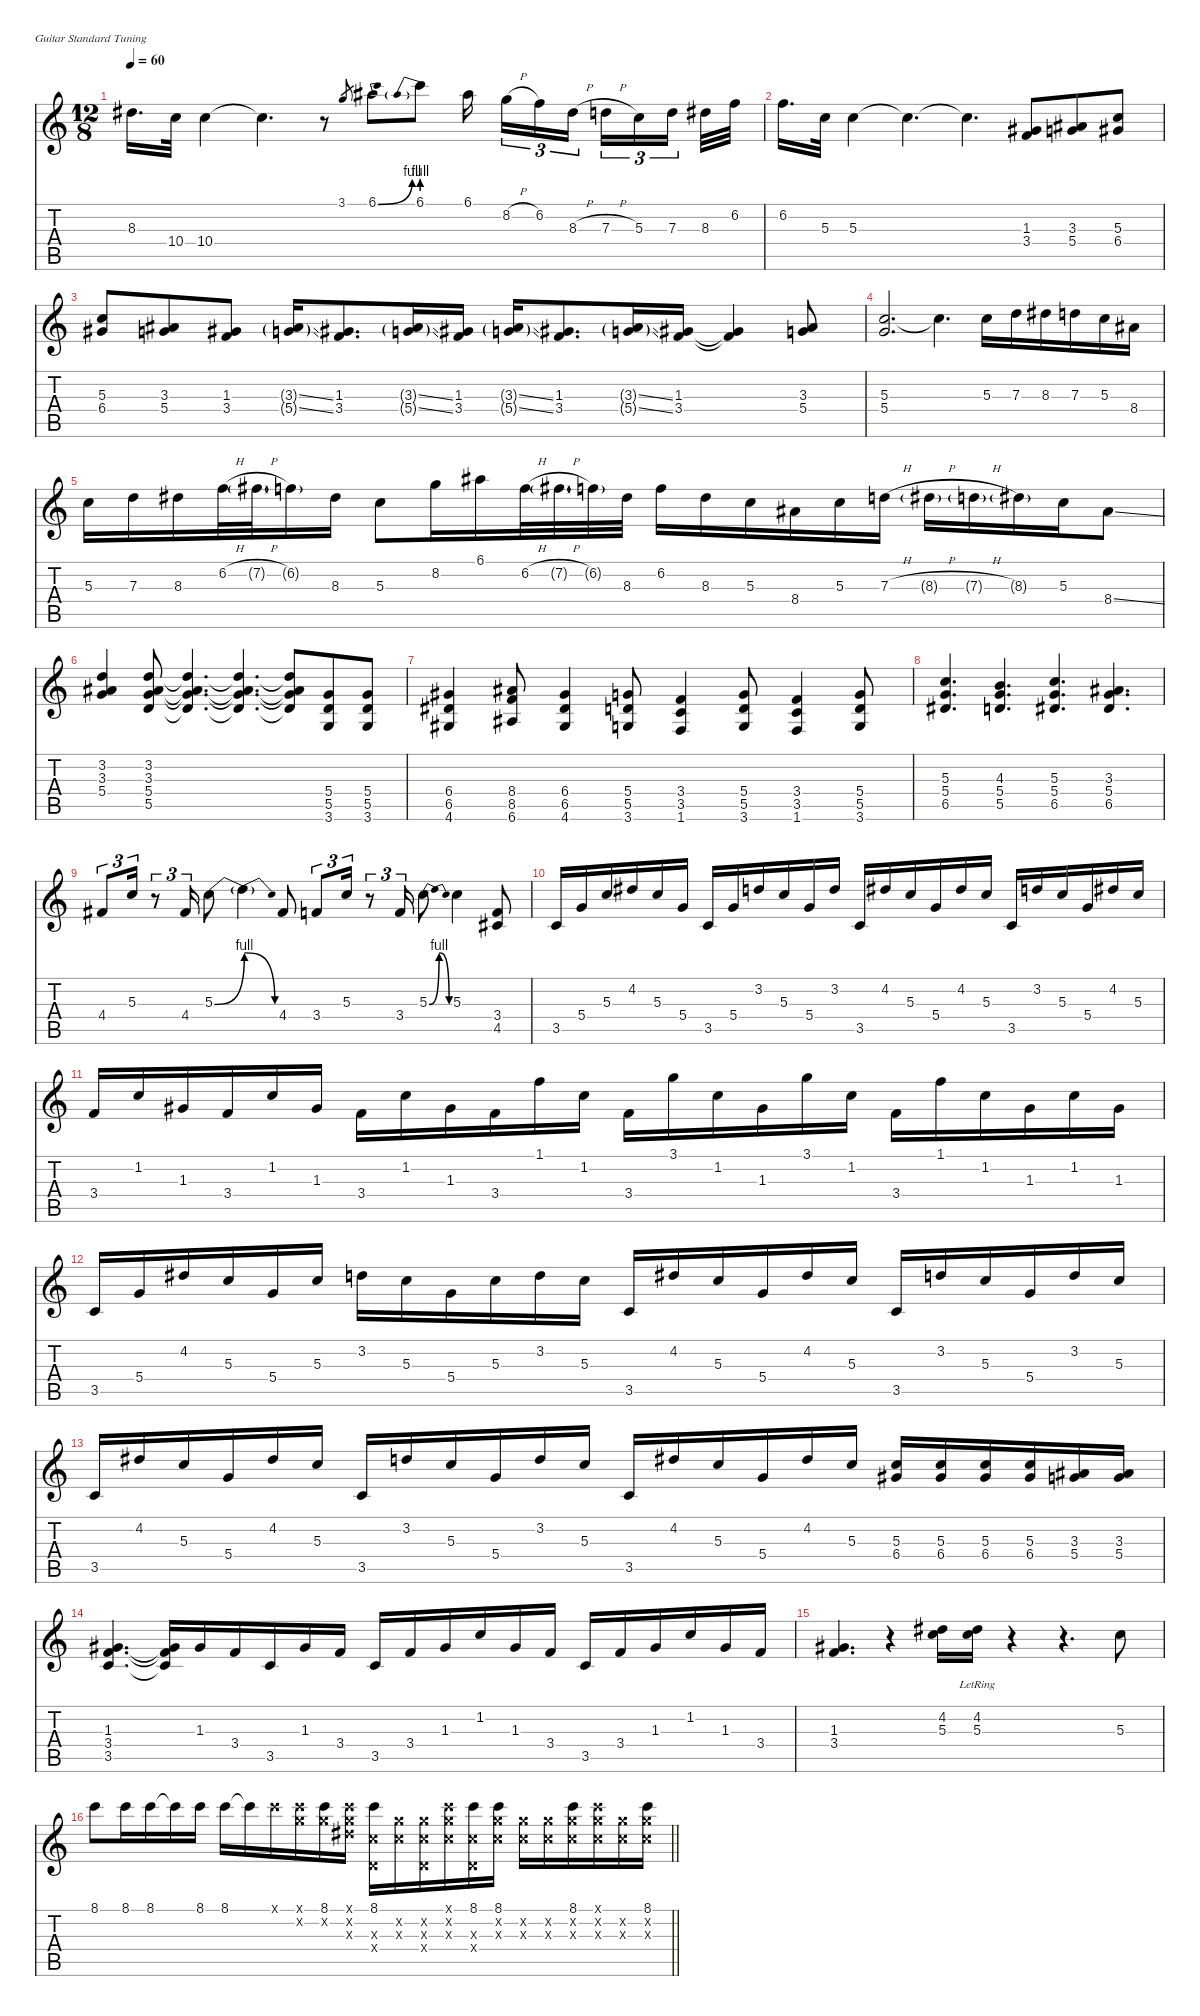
\defaultSystemsLayout 4
\hideDynamics
\bracketExtendMode nobrackets
\singleTrackTrackNamePolicy hidden
\multiTrackTrackNamePolicy hidden
\otherSystemsTrackNameOrientation horizontal
\track ("OverDub" "od.guit.") {mute instrument overdrivenguitar}
\staff {score tabs}
\tuning (E4 B3 G3 D3 A2 E2)
\ts (12 8)
\tempo 60
\clef g2
\ks c
8.3{acc #}.16{d dy f beam Down} 10.4.32{dy mp beam Down} 10.4.4{dy mf beam Down} 10.4{t}.4{d dy f beam Down} r.8{beam Down} 3.1.8{gr dy mf beam Up} 6.1{be (bend 0 0 30 4) acc #}.8{dy f beam Down} 6.1{be (prebend 0 4 60 4)}.8{beam Down} 6.1{acc #}.16{beam Down} 8.2{h}.16{tu (3 2) dy mf beam Down} 6.2.16{tu (3 2) beam Down} 8.3{h acc #}.16{tu (3 2) beam Down} 7.3{h}.16{tu (3 2) dy mp beam Down} 5.3.16{tu (3 2) beam Down} 7.3.16{tu (3 2) dy p beam Down} 8.3{acc #}.32{dy pp beam Down} 6.2.32{beam Down} |
6.2.16{d beam Down} 5.3.32{dy mp beam Down} 5.3.4{dy mf beam Down} 5.3{t}.4{d beam Down} 5.3{t}.4{d beam Down} (1.3{acc #} 3.4).8{beam Up} (3.3{acc #} 5.4).8{beam Up} (5.3 6.4{acc #}).8{beam Up} |
(5.3 6.4{acc #}).8{beam Up} (3.3{acc #} 5.4).8{beam Up} (1.3{acc #} 3.4).8{beam Up} (3.3{ss g acc #} 5.4{ss g}).16{beam Up} (1.3{acc #} 3.4).8{d beam Up} (3.3{ss g acc #} 5.4{ss g}).16{beam Up} (1.3{acc #} 3.4).16{dy f beam Up} (3.3{ss g acc #} 5.4{ss g}).16{dy mf beam Up} (1.3{acc #} 3.4).8{d dy f beam Up} (3.3{ss g acc #} 5.4{ss g}).16{dy mf beam Up} (1.3{acc #} 3.4).16{dy f beam Up} (1.3{t acc #} 3.4{t}).4{dy mf beam Up} (3.3{acc #} 5.4).8{beam Up} |
(5.3 5.4).2{d dy p beam Up} 5.3{t}.4{d dy mf beam Down} 5.3.16{beam Down} 7.3.16{beam Down} 8.3{acc #}.16{beam Down} 7.3.16{beam Down} 5.3.16{beam Down} 8.4{acc #}.16{beam Down} |
5.3.16{beam Down} 7.3.16{beam Down} 8.3{acc #}.16{beam Down} 6.2{h}.32{beam Down} 7.2{h g acc #}.32{beam Down} 6.2{g}.16{beam Down} 8.3{acc #}.16{beam Down} 5.3.8{beam Down} 8.2.16{beam Down} 6.1{acc #}.16{beam Down} 6.2{h}.32{beam Down} 7.2{h g acc #}.32{beam Down} 6.2{g}.32{beam Down} 8.3{acc #}.32{beam Down} 6.2.16{beam Down} 8.3{acc #}.16{beam Down} 5.3.16{beam Down} 8.4{acc #}.16{beam Down} 5.3.16{dy f beam Down} 7.3{h}.16{dy mf beam Down} 8.3{h g acc #}.16{beam Down} 7.3{h g}.16{beam Down} 8.3{g acc #}.16{dy mp beam Down} 5.3.16{dy mf beam Down} 8.4{ss acc #}.8{beam Down} |
(3.2 3.3{acc #} 5.4).4{dy f instrument distortionguitar beam Up} (3.2 3.3{acc #} 5.4 5.5).8{beam Up} (3.2{t} 3.3{t acc #} 5.4{t} 5.5{t}).4{d dy ff beam Up} (3.2{t} 3.3{t acc #} 5.4{t} 5.5{t}).4{d beam Up} (3.2{t} 3.3{t acc #} 5.4{t} 5.5{t}).8{beam Up} (5.4 5.5 3.6).8{beam Up} (5.4 5.5 3.6).8{beam Up} |
(6.4{acc #} 6.5{acc #} 4.6{acc #}).4{dy f beam Up} (8.4{acc #} 8.5 6.6{acc #}).8{beam Up} (6.4{acc #} 6.5{acc #} 4.6{acc #}).4{beam Up} (5.4 5.5 3.6).8{beam Up} (3.4 3.5 1.6).4{beam Up} (5.4 5.5 3.6).8{beam Up} (3.4 3.5 1.6).4{beam Up} (5.4 5.5 3.6).8{beam Up} |
(5.3 5.4 6.5{acc #}).4{d dy mp beam Up} (4.3 5.4 5.5).4{d dy mf beam Up} (5.3 5.4 6.5{acc #}).4{d dy f beam Up} (3.3{acc #} 5.4 6.5{acc #}).4{d dy mp beam Up} |
4.4{acc #}.8{tu (3 2) dy f beam Up} 5.3.16{tu (3 2) dy mf beam Up} r.8{tu (3 2) beam Up} 4.4{acc #}.16{tu (3 2) dy f beam Up} 5.3{be (bend 0 0 60 4)}.8{dy mf beam Down} 5.3{be (release 0 4 60 0) t}.4{dy f beam Down} 4.4{acc #}.8{beam Up} 3.4.8{tu (3 2) beam Up} 5.3.16{tu (3 2) dy mf beam Up} r.8{tu (3 2) beam Up} 3.4.16{tu (3 2) dy f beam Up} 5.3{be (bendrelease 0 0 15 4 30 4 45 0)}.8{dy mf beam Down} 5.3.4{dy f beam Down} (3.4 4.5{acc #}).8{beam Up} |
3.5.16{dy mf instrument electricguitarclean beam Up} 5.4.16{beam Up} 5.3.16{beam Up} 4.2{acc #}.16{beam Up} 5.3.16{beam Up} 5.4.16{beam Up} 3.5.16{beam Up} 5.4.16{beam Up} 3.2.16{beam Up} 5.3.16{beam Up} 5.4.16{beam Up} 3.2.16{beam Up} 3.5.16{beam Up} 4.2{acc #}.16{beam Up} 5.3.16{beam Up} 5.4.16{beam Up} 4.2{acc #}.16{beam Up} 5.3.16{beam Up} 3.5.16{beam Up} 3.2.16{beam Up} 5.3.16{beam Up} 5.4.16{beam Up} 4.2{acc #}.16{beam Up} 5.3.16{beam Up} |
3.4.16{beam Up} 1.2.16{beam Up} 1.3{acc #}.16{beam Up} 3.4.16{beam Up} 1.2.16{beam Up} 1.3{acc #}.16{beam Up} 3.4.16{beam Down} 1.2.16{beam Down} 1.3{acc #}.16{beam Down} 3.4.16{beam Down} 1.1.16{beam Down} 1.2.16{beam Down} 3.4.16{beam Down} 3.1.16{beam Down} 1.2.16{beam Down} 1.3{acc #}.16{beam Down} 3.1.16{beam Down} 1.2.16{beam Down} 3.4.16{beam Down} 1.1.16{beam Down} 1.2.16{beam Down} 1.3{acc #}.16{beam Down} 1.2.16{beam Down} 1.3{acc #}.16{beam Down} |
3.5.16{beam Up} 5.4.16{beam Up} 4.2{acc #}.16{beam Up} 5.3.16{beam Up} 5.4.16{beam Up} 5.3.16{beam Up} 3.2.16{beam Down} 5.3.16{beam Down} 5.4.16{beam Down} 5.3.16{beam Down} 3.2.16{beam Down} 5.3.16{beam Down} 3.5.16{beam Up} 4.2{acc #}.16{beam Up} 5.3.16{beam Up} 5.4.16{beam Up} 4.2{acc #}.16{beam Up} 5.3.16{beam Up} 3.5.16{beam Up} 3.2.16{beam Up} 5.3.16{beam Up} 5.4.16{beam Up} 3.2.16{beam Up} 5.3.16{beam Up} |
3.5.16{beam Up} 4.2{acc #}.16{beam Up} 5.3.16{beam Up} 5.4.16{beam Up} 4.2{acc #}.16{beam Up} 5.3.16{beam Up} 3.5.16{beam Up} 3.2.16{beam Up} 5.3.16{beam Up} 5.4.16{beam Up} 3.2.16{beam Up} 5.3.16{beam Up} 3.5.16{beam Up} 4.2{acc #}.16{beam Up} 5.3.16{beam Up} 5.4.16{beam Up} 4.2{acc #}.16{beam Up} 5.3.16{beam Up} (5.3 6.4{acc #}).16{beam Up} (5.3 6.4{acc #}).16{beam Up} (5.3 6.4{acc #}).16{beam Up} (5.3 6.4{acc #}).16{beam Up} (3.3{acc #} 5.4).16{beam Up} (3.3{acc #} 5.4).16{beam Up} |
(1.3{acc #} 3.4 3.5).4{d beam Up} (1.3{t acc #} 3.4{t} 3.5{t}).16{beam Up} 1.3{acc #}.16{beam Up} 3.4.16{beam Up} 3.5.16{beam Up} 1.3{acc #}.16{beam Up} 3.4.16{beam Up} 3.5.16{beam Up} 3.4.16{beam Up} 1.3{acc #}.16{beam Up} 1.2.16{beam Up} 1.3{acc #}.16{beam Up} 3.4.16{beam Up} 3.5.16{beam Up} 3.4.16{beam Up} 1.3{acc #}.16{beam Up} 1.2.16{beam Up} 1.3{acc #}.16{beam Up} 3.4.16{beam Up} |
(1.3{acc #} 3.4).4{d dy p beam Up} r.4{beam Up} (4.2{acc #} 5.3).16{beam Down} (4.2{acc #} 5.3{lr}).16{beam Down} r.4{beam Down} r.4{d beam Down} 5.3.8{dy mf beam Down} |
\barLineRight lightlight
8.1.8{dy p instrument distortionguitar beam Down} 8.1.16{dy mp beam Down} 8.1.16{dy p beam Down} 8.1{t}.16{beam Down} 8.1.16{dy mp beam Down} 8.1.16{dy mf beam Down} 8.1{t}.16{dy p beam Down} 8.1{x}.16{beam Down} (8.1{x} 8.2{x}).16{beam Down} (8.1 8.2{x}).16{beam Down} (8.1{x} 8.2{x} 8.3{x acc #}).16{beam Down} (8.1 5.3{x} 0.4{x}).16{beam Down} (8.2{x} 5.3{x}).16{beam Down} (8.2{x} 5.3{x} 0.4{x}).16{beam Down} (8.1{x} 8.2{x} 5.3{x}).16{beam Down} (8.1 5.3{x} 0.4{x}).16{beam Down} (8.1 8.2{x} 5.3{x}).16{beam Down} (8.2{x} 5.3{x}).16{beam Down} (8.2{x} 5.3{x}).16{beam Down} (8.1 8.2{x} 5.3{x}).16{beam Down} (8.1{x} 8.2{x} 5.3{x}).16{beam Down} (8.2{x} 5.3{x}).16{beam Down} (8.1 8.2{x} 5.3{x}).16{beam Down}
